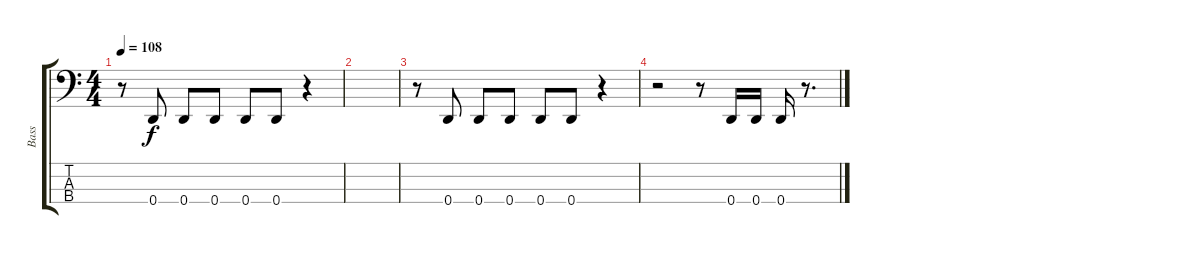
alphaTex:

\track ("Bass" "Bass") {instrument electricbassfinger}
\staff {score tabs}
\tuning (F2 C2 G1 D1) {hide}
\ts (4 4)
\tempo 108
\clef f4
\ks c
r.8{dy f} 0.4.8 0.4.8 0.4.8 0.4.8 0.4.8 r.4 |
|
r.8 0.4.8 0.4.8 0.4.8 0.4.8 0.4.8 r.4 |
r.2 r.8 0.4.16 0.4.16 0.4.16 r.8{d}
